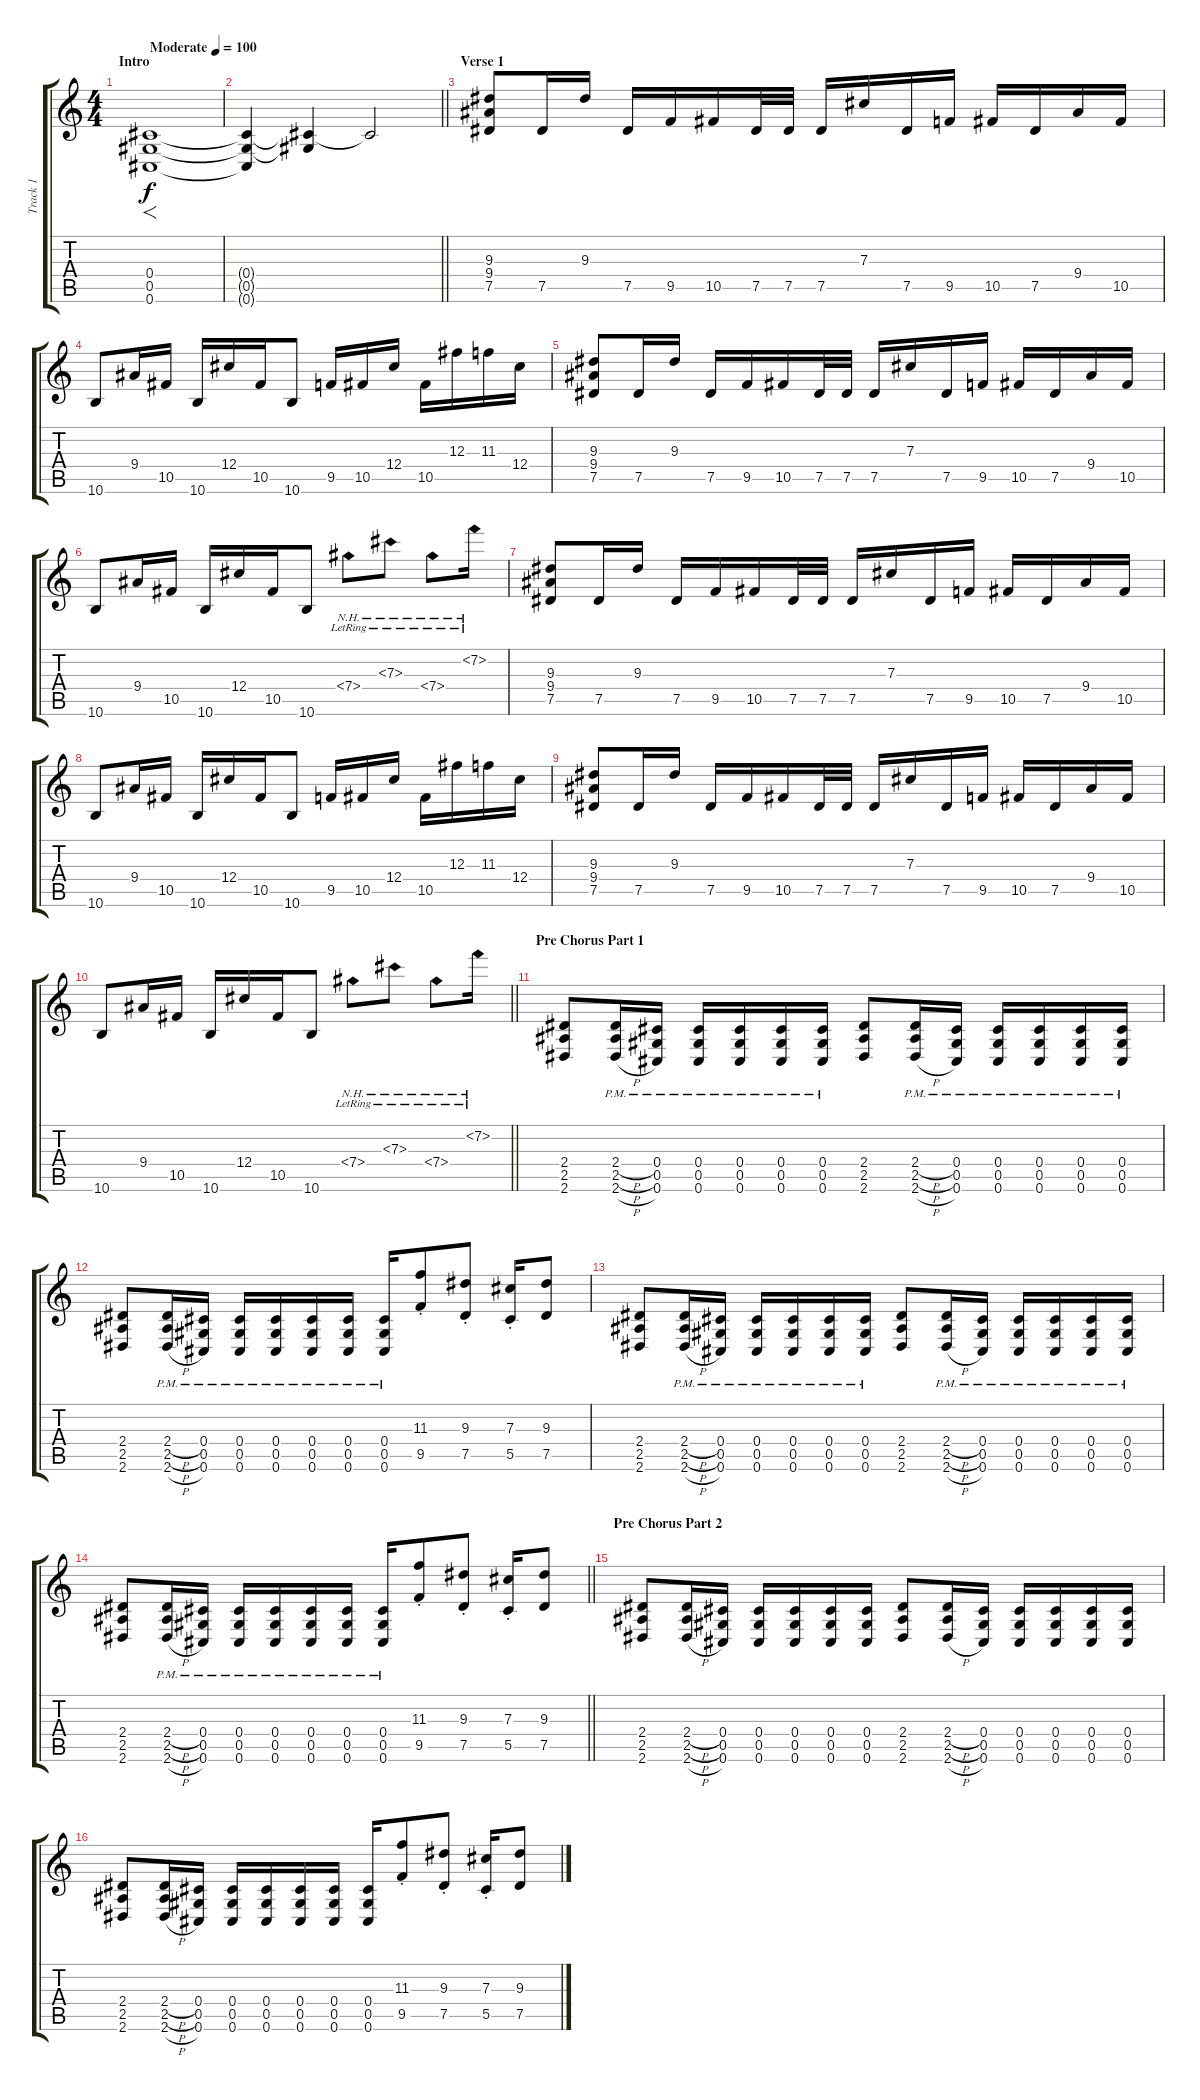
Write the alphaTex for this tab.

\track ("Track 1" "Track 1") {instrument overdrivenguitar}
\staff {score tabs}
\tuning (Eb4 Bb3 Gb3 Db3 Ab2 Db2) {hide}
\ts (4 4)
\section ("" "Intro")
\tempo (100 "Moderate")
\clef g2
\ks c
(0.4 0.5 0.6).1{f dy f instrument overdrivenguitar} |
\barLineRight lightlight
(0.4{t} 0.5{t} 0.6{t}).4 (0.4{t} 0.5{t}).4 0.4{t}.2 |
\section ("" "Verse 1")
(9.3 9.4 7.5).8 7.5.16 9.3.16 7.5.16 9.5.16 10.5.16 7.5.32 7.5.32 7.5.16 7.3.16 7.5.16 9.5.16 10.5.16 7.5.16 9.4.16 10.5.16 |
10.6.8 9.4.16 10.5.16 10.6.16 12.4.16 10.5.16 10.6.8 9.5.16 10.5.16 12.4.16 10.5.16 12.3.16 11.3.16 12.4.16 |
(9.3 9.4 7.5).8 7.5.16 9.3.16 7.5.16 9.5.16 10.5.16 7.5.32 7.5.32 7.5.16 7.3.16 7.5.16 9.5.16 10.5.16 7.5.16 9.4.16 10.5.16 |
10.6.8 9.4.16 10.5.16 10.6.16 12.4.16 10.5.16 10.6.8 7.4{nh lr}.8 7.3{nh lr}.8 7.4{nh lr}.8 7.2{nh lr}.16 |
(9.3 9.4 7.5).8 7.5.16 9.3.16 7.5.16 9.5.16 10.5.16 7.5.32 7.5.32 7.5.16 7.3.16 7.5.16 9.5.16 10.5.16 7.5.16 9.4.16 10.5.16 |
10.6.8 9.4.16 10.5.16 10.6.16 12.4.16 10.5.16 10.6.8 9.5.16 10.5.16 12.4.16 10.5.16 12.3.16 11.3.16 12.4.16 |
(9.3 9.4 7.5).8 7.5.16 9.3.16 7.5.16 9.5.16 10.5.16 7.5.32 7.5.32 7.5.16 7.3.16 7.5.16 9.5.16 10.5.16 7.5.16 9.4.16 10.5.16 |
\barLineRight lightlight
10.6.8 9.4.16 10.5.16 10.6.16 12.4.16 10.5.16 10.6.8 7.4{nh lr}.8 7.3{nh lr}.8 7.4{nh lr}.8 7.2{nh lr}.16 |
\section ("" "Pre Chorus Part 1")
(2.4 2.5 2.6).8 (2.4{h pm} 2.5{h pm} 2.6{h pm}).16 (0.4{pm} 0.5{pm} 0.6{pm}).16 (0.4{pm} 0.5{pm} 0.6{pm}).16 (0.4{pm} 0.5{pm} 0.6{pm}).16 (0.4{pm} 0.5{pm} 0.6{pm}).16 (0.4{pm} 0.5{pm} 0.6{pm}).16 (2.4 2.5 2.6).8 (2.4{h pm} 2.5{h pm} 2.6{h pm}).16 (0.4{pm} 0.5{pm} 0.6{pm}).16 (0.4{pm} 0.5{pm} 0.6{pm}).16 (0.4{pm} 0.5{pm} 0.6{pm}).16 (0.4{pm} 0.5{pm} 0.6{pm}).16 (0.4{pm} 0.5{pm} 0.6{pm}).16 |
(2.4 2.5 2.6).8 (2.4{h pm} 2.5{h pm} 2.6{h pm}).16 (0.4{pm} 0.5{pm} 0.6{pm}).16 (0.4{pm} 0.5{pm} 0.6{pm}).16 (0.4{pm} 0.5{pm} 0.6{pm}).16 (0.4{pm} 0.5{pm} 0.6{pm}).16 (0.4{pm} 0.5{pm} 0.6{pm}).16 (0.4 0.5 0.6{pm}).16 (11.3{st} 9.5{st}).8 (9.3{st} 7.5).8 (7.3{st} 5.5{st}).16 (9.3 7.5).8 |
(2.4 2.5 2.6).8 (2.4{h pm} 2.5{h pm} 2.6{h pm}).16 (0.4{pm} 0.5{pm} 0.6{pm}).16 (0.4{pm} 0.5{pm} 0.6{pm}).16 (0.4{pm} 0.5{pm} 0.6{pm}).16 (0.4{pm} 0.5{pm} 0.6{pm}).16 (0.4{pm} 0.5{pm} 0.6{pm}).16 (2.4 2.5 2.6).8 (2.4{h pm} 2.5{h pm} 2.6{h pm}).16 (0.4{pm} 0.5{pm} 0.6{pm}).16 (0.4{pm} 0.5{pm} 0.6{pm}).16 (0.4{pm} 0.5{pm} 0.6{pm}).16 (0.4{pm} 0.5{pm} 0.6{pm}).16 (0.4{pm} 0.5{pm} 0.6{pm}).16 |
\barLineRight lightlight
(2.4 2.5 2.6).8 (2.4{h pm} 2.5{h pm} 2.6{h pm}).16 (0.4{pm} 0.5{pm} 0.6{pm}).16 (0.4{pm} 0.5{pm} 0.6{pm}).16 (0.4{pm} 0.5{pm} 0.6{pm}).16 (0.4{pm} 0.5{pm} 0.6{pm}).16 (0.4{pm} 0.5{pm} 0.6{pm}).16 (0.4 0.5 0.6{pm}).16 (11.3{st} 9.5{st}).8 (9.3{st} 7.5).8 (7.3{st} 5.5{st}).16 (9.3 7.5).8 |
\section ("" "Pre Chorus Part 2")
(2.4 2.5 2.6).8 (2.4{h} 2.5{h} 2.6{h}).16 (0.4 0.5 0.6).16 (0.4 0.5 0.6).16 (0.4 0.5 0.6).16 (0.4 0.5 0.6).16 (0.4 0.5 0.6).16 (2.4 2.5 2.6).8 (2.4{h} 2.5{h} 2.6{h}).16 (0.4 0.5 0.6).16 (0.4 0.5 0.6).16 (0.4 0.5 0.6).16 (0.4 0.5 0.6).16 (0.4 0.5 0.6).16 |
(2.4 2.5 2.6).8 (2.4{h} 2.5{h} 2.6{h}).16 (0.4 0.5 0.6).16 (0.4 0.5 0.6).16 (0.4 0.5 0.6).16 (0.4 0.5 0.6).16 (0.4 0.5 0.6).16 (0.4 0.5 0.6).16 (11.3{st} 9.5{st}).8 (9.3{st} 7.5).8 (7.3{st} 5.5{st}).16 (9.3 7.5).8
